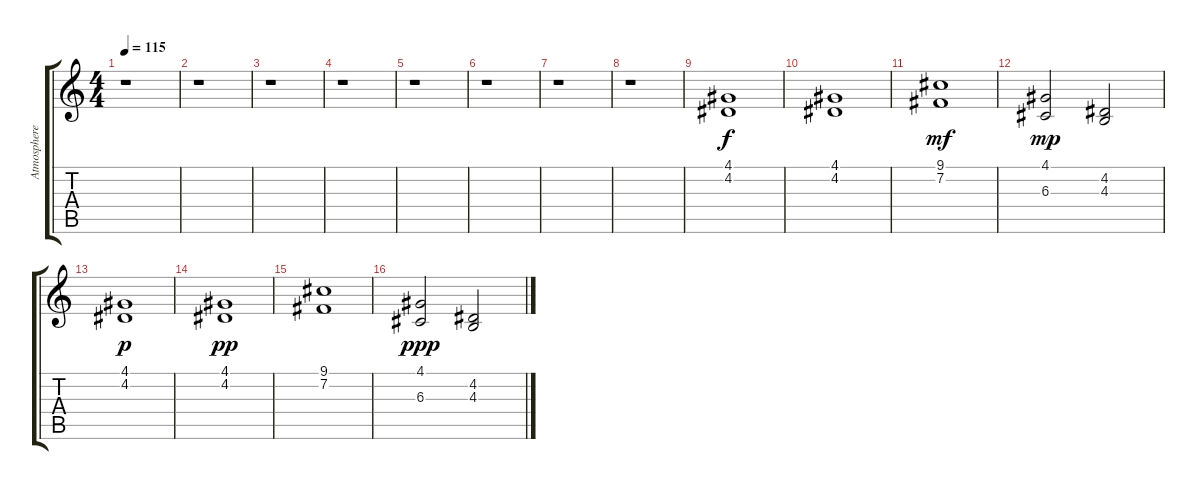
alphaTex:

\track ("Atmosphere FX (right)" "Atmosphere") {instrument fx4atmosphere}
\staff {score tabs}
\tuning (E4 B3 G3 D3 A2 E2) {hide}
\ts (4 4)
\tempo 115
\clef g2
\ks c
r.1{dy f} |
r.1 |
r.1 |
r.1 |
r.1 |
r.1 |
r.1 |
r.1 |
(4.1 4.2).1{balance 12} |
(4.1 4.2).1 |
(9.1 7.2).1{dy mf} |
(4.1 6.3).2{dy mp} (4.2 4.3).2 |
(4.1 4.2).1{dy p balance 12} |
(4.1 4.2).1{dy pp} |
(9.1 7.2).1 |
(4.1 6.3).2{dy ppp} (4.2 4.3).2
